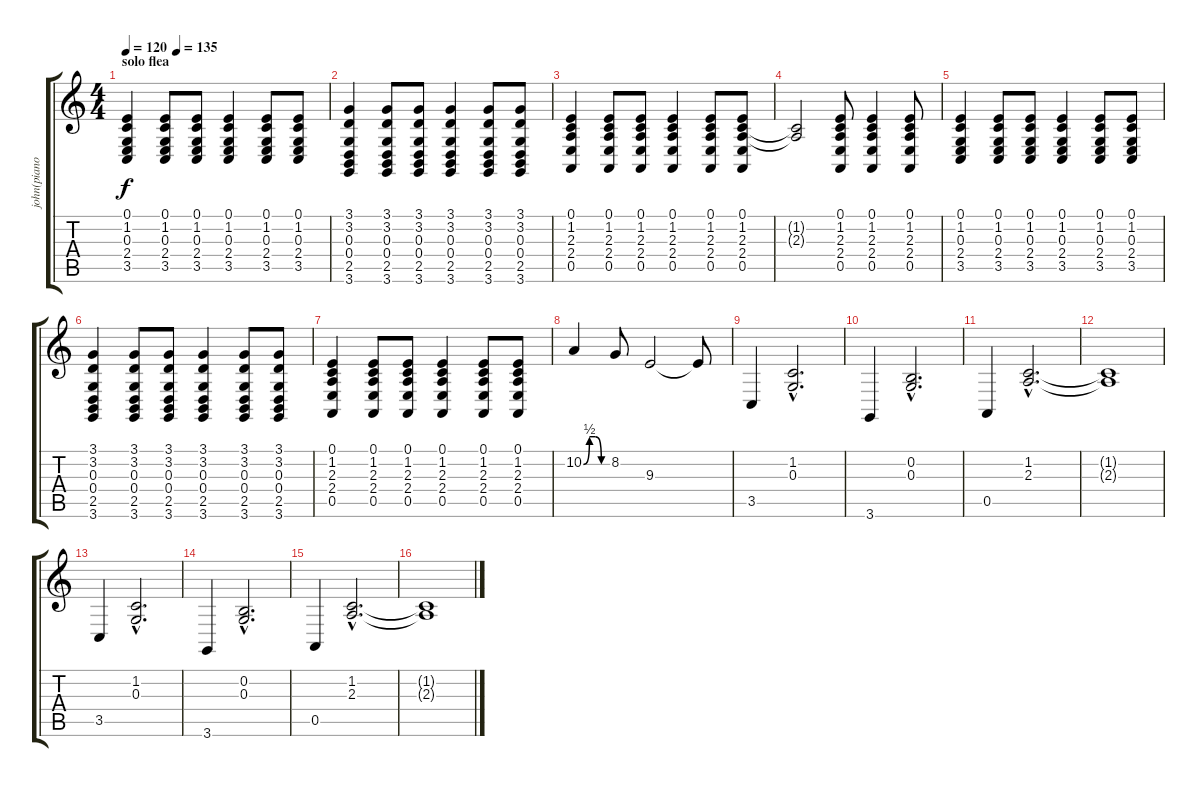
\track ("john(piano)" "john(piano") {instrument electricpiano1}
\staff {score tabs}
\tuning (E4 B3 G3 D3 A2 E2) {hide}
\ts (4 4)
\section ("" "solo flea")
\tempo 120
\tempo (135 0.25)
\clef g2
\ks c
(0.1 1.2 0.3 2.4 3.5).4{dy f} (0.1 1.2 0.3 2.4 3.5).8 (0.1 1.2 0.3 2.4 3.5).8 (0.1 1.2 0.3 2.4 3.5).4 (0.1 1.2 0.3 2.4 3.5).8 (0.1 1.2 0.3 2.4 3.5).8 |
(3.1 3.2 0.3 0.4 2.5 3.6).4 (3.1 3.2 0.3 0.4 2.5 3.6).8 (3.1 3.2 0.3 0.4 2.5 3.6).8 (3.1 3.2 0.3 0.4 2.5 3.6).4 (3.1 3.2 0.3 0.4 2.5 3.6).8 (3.1 3.2 0.3 0.4 2.5 3.6).8 |
(0.1 1.2 2.3 2.4 0.5).4 (0.1 1.2 2.3 2.4 0.5).8 (0.1 1.2 2.3 2.4 0.5).8 (0.1 1.2 2.3 2.4 0.5).4 (0.1 1.2 2.3 2.4 0.5).8 (0.1 1.2 2.3 2.4 0.5).8 |
(1.2{t} 2.3{t}).2 (0.1 1.2 2.3 2.4 0.5).8 (0.1 1.2 2.3 2.4 0.5).4 (0.1 1.2 2.3 2.4 0.5).8 |
(0.1 1.2 0.3 2.4 3.5).4 (0.1 1.2 0.3 2.4 3.5).8 (0.1 1.2 0.3 2.4 3.5).8 (0.1 1.2 0.3 2.4 3.5).4 (0.1 1.2 0.3 2.4 3.5).8 (0.1 1.2 0.3 2.4 3.5).8 |
(3.1 3.2 0.3 0.4 2.5 3.6).4 (3.1 3.2 0.3 0.4 2.5 3.6).8 (3.1 3.2 0.3 0.4 2.5 3.6).8 (3.1 3.2 0.3 0.4 2.5 3.6).4 (3.1 3.2 0.3 0.4 2.5 3.6).8 (3.1 3.2 0.3 0.4 2.5 3.6).8 |
(0.1 1.2 2.3 2.4 0.5).4 (0.1 1.2 2.3 2.4 0.5).8 (0.1 1.2 2.3 2.4 0.5).8 (0.1 1.2 2.3 2.4 0.5).4 (0.1 1.2 2.3 2.4 0.5).8 (0.1 1.2 2.3 2.4 0.5).8 |
10.2{be (custom 0 0 15 2 30 2 45 0 60 0)}.4 8.2.8 9.3.2 9.3{t}.8 |
\section ("" "")
3.5.4 (1.2{hac} 0.3{hac}).2{d} |
3.6.4 (0.2{hac} 0.3{hac}).2{d} |
0.5.4 (1.2{hac} 2.3{hac}).2{d} |
(1.2{t} 2.3{t}).1 |
3.5.4 (1.2{hac} 0.3{hac}).2{d} |
3.6.4 (0.2{hac} 0.3{hac}).2{d} |
0.5.4 (1.2{hac} 2.3{hac}).2{d} |
(1.2{t} 2.3{t}).1
